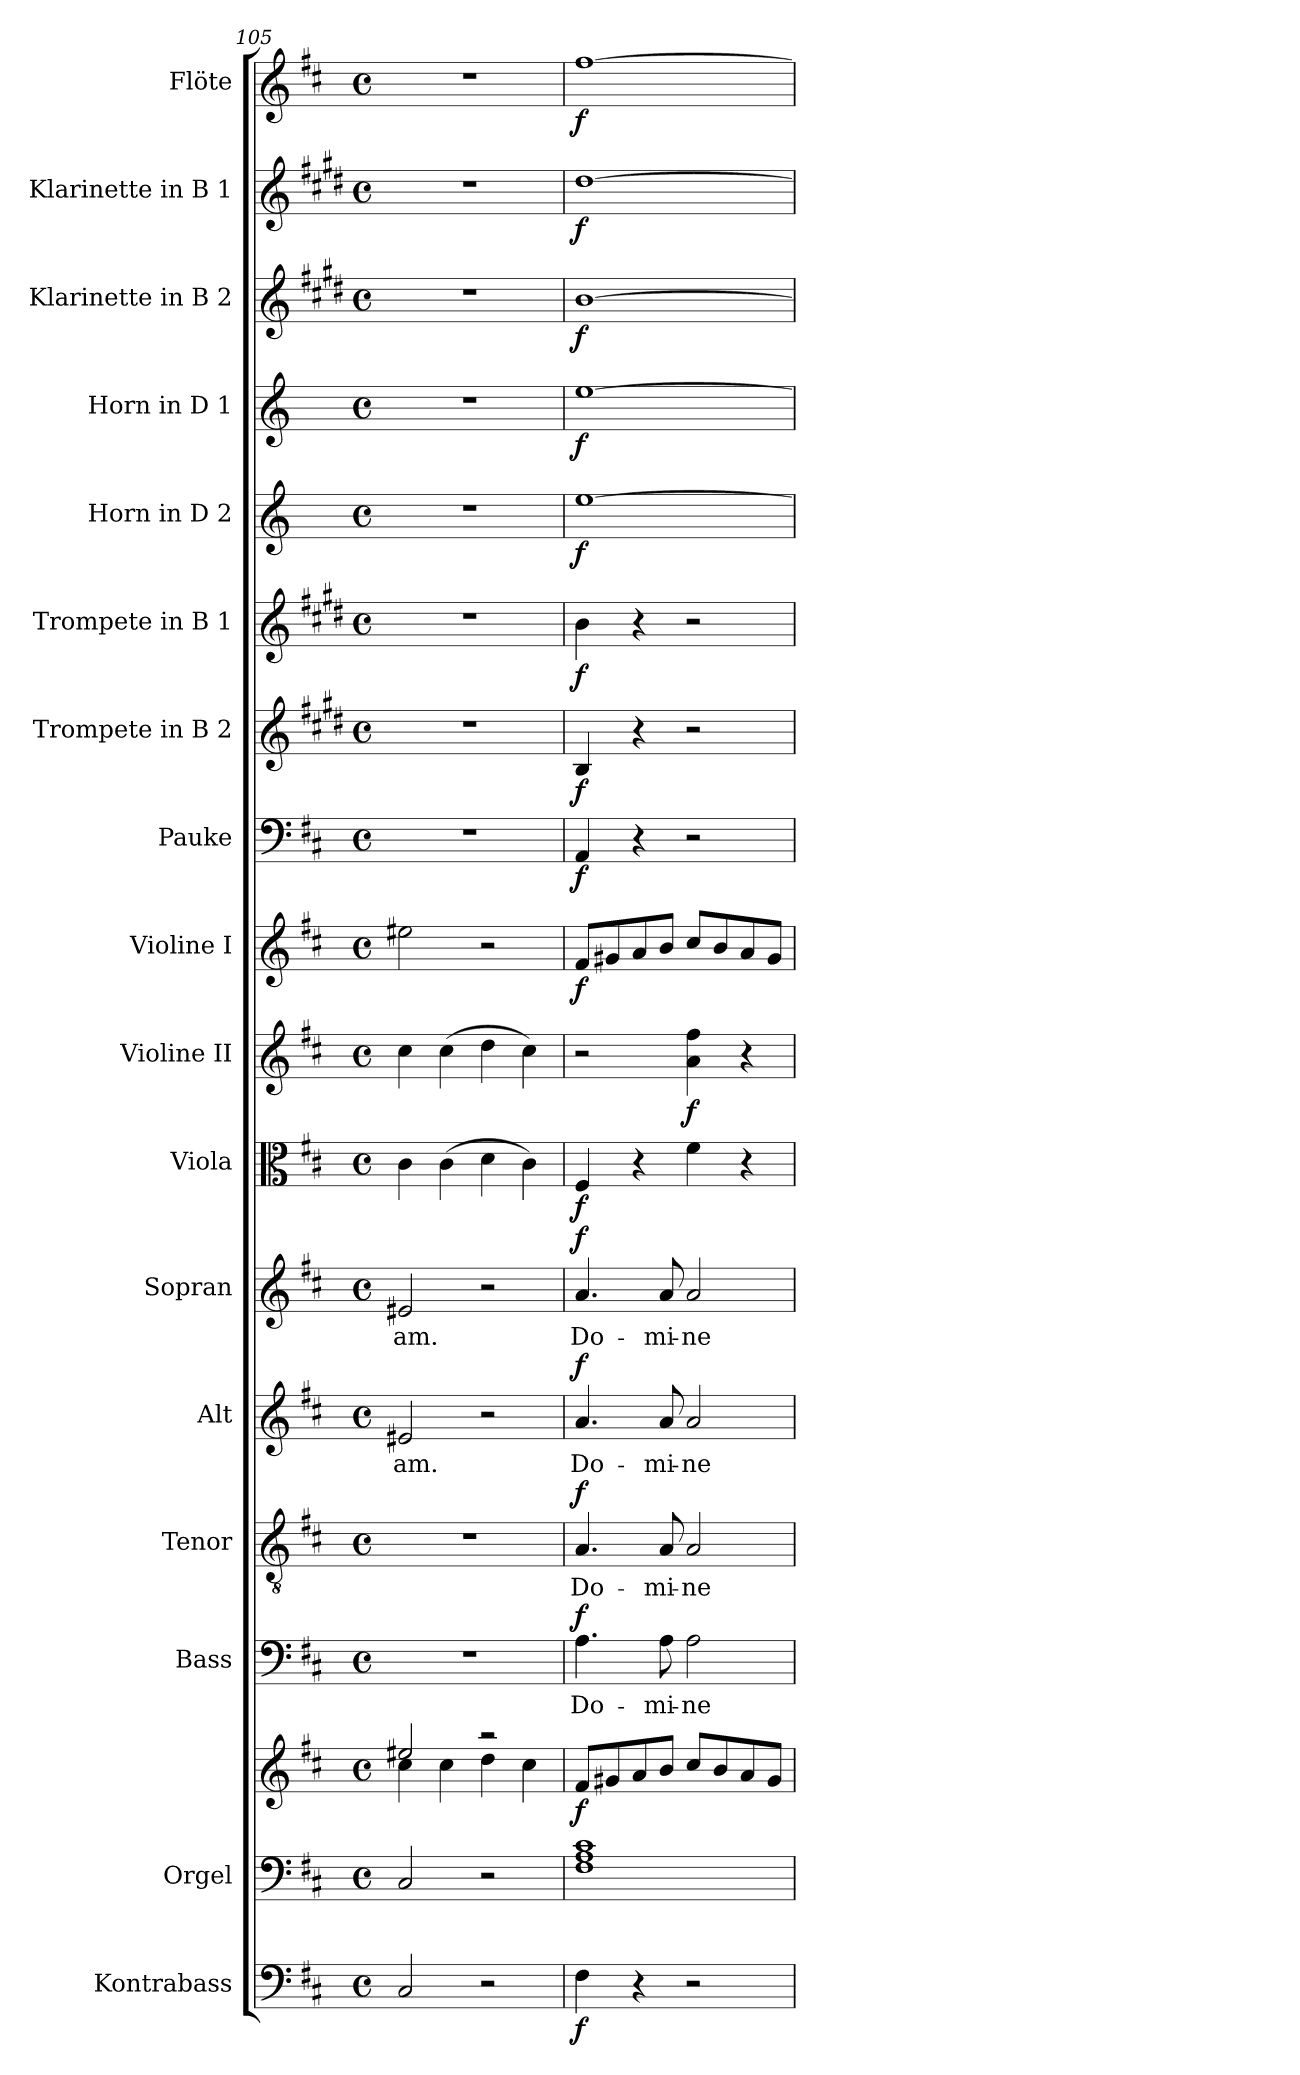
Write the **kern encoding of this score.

**kern	**dynam	**kern	**kern	**dynam	**kern	**text	**dynam	**kern	**text	**dynam	**kern	**text	**dynam	**kern	**text	**dynam	**kern	**dynam	**kern	**dynam	**kern	**dynam	**kern	**dynam	**kern	**dynam	**kern	**dynam	**kern	**dynam	**kern	**dynam	**kern	**dynam	**kern	**dynam	**kern	**dynam
*part17	*part17	*part16	*part16	*part16	*part15	*part15	*part15	*part14	*part14	*part14	*part13	*part13	*part13	*part12	*part12	*part12	*part11	*part11	*part10	*part10	*part9	*part9	*part8	*part8	*part7	*part7	*part6	*part6	*part5	*part5	*part4	*part4	*part3	*part3	*part2	*part2	*part1	*part1
*staff18	*staff18	*staff17	*staff16	*staff16/17	*staff15	*staff15	*staff15	*staff14	*staff14	*staff14	*staff13	*staff13	*staff13	*staff12	*staff12	*staff12	*staff11	*staff11	*staff10	*staff10	*staff9	*staff9	*staff8	*staff8	*staff7	*staff7	*staff6	*staff6	*staff5	*staff5	*staff4	*staff4	*staff3	*staff3	*staff2	*staff2	*staff1	*staff1
*I"Kontrabass	*	*I"Orgel	*	*	*I"Bass	*	*	*I"Tenor	*	*	*I"Alt	*	*	*I"Sopran	*	*	*I"Viola	*	*I"Violine II	*	*I"Violine I	*	*I"Pauke	*	*I"Trompete in B 2	*	*I"Trompete in B 1	*	*I"Horn in D 2	*	*I"Horn in D 1	*	*I"Klarinette in B 2	*	*I"Klarinette in B 1	*	*I"Flöte	*
*I'Kb.	*	*I'Org.	*	*	*I'B	*	*	*I'T	*	*	*I'A	*	*	*I'S	*	*	*I'Vla.	*	*I'Vl. II	*	*I'Vl. I	*	*I'Pk.	*	*I'Trp. 2	*	*I'Trp. 1	*	*I'Hrn. 2	*	*I'Hrn. 1	*	*I'Kl. 2	*	*I'Kl. 1	*	*I'Fl.	*
*clefF4	*	*clefF4	*clefG2	*	*clefF4	*	*	*clefGv2	*	*	*clefG2	*	*	*clefG2	*	*	*clefC3	*	*clefG2	*	*clefG2	*	*clefF4	*	*clefG2	*	*clefG2	*	*clefG2	*	*clefG2	*	*clefG2	*	*clefG2	*	*clefG2	*
*ITrd7c12	*	*	*	*	*	*	*	*	*	*	*	*	*	*	*	*	*	*	*	*	*	*	*	*	*ITrd1c2	*	*ITrd1c2	*	*ITrd-1c-2	*	*ITrd-1c-2	*	*ITrd1c2	*	*ITrd1c2	*	*	*
*k[f#c#]	*	*k[f#c#]	*k[f#c#]	*	*k[f#c#]	*	*	*k[f#c#]	*	*	*k[f#c#]	*	*	*k[f#c#]	*	*	*k[f#c#]	*	*k[f#c#]	*	*k[f#c#]	*	*k[f#c#]	*	*k[f#c#]	*	*k[f#c#]	*	*k[f#c#]	*	*k[f#c#]	*	*k[f#c#]	*	*k[f#c#]	*	*k[f#c#]	*
*D:	*	*D:	*D:	*	*D:	*	*	*D:	*	*	*D:	*	*	*D:	*	*	*D:	*	*D:	*	*D:	*	*D:	*	*D:	*	*D:	*	*D:	*	*D:	*	*D:	*	*D:	*	*D:	*
*M4/4	*	*M4/4	*M4/4	*	*M4/4	*	*	*M4/4	*	*	*M4/4	*	*	*M4/4	*	*	*M4/4	*	*M4/4	*	*M4/4	*	*M4/4	*	*M4/4	*	*M4/4	*	*M4/4	*	*M4/4	*	*M4/4	*	*M4/4	*	*M4/4	*
*met(c)	*	*met(c)	*met(c)	*	*met(c)	*	*	*met(c)	*	*	*met(c)	*	*	*met(c)	*	*	*met(c)	*	*met(c)	*	*met(c)	*	*met(c)	*	*met(c)	*	*met(c)	*	*met(c)	*	*met(c)	*	*met(c)	*	*met(c)	*	*met(c)	*
=105	=105	=105	=105	=105	=105	=105	=105	=105	=105	=105	=105	=105	=105	=105	=105	=105	=105	=105	=105	=105	=105	=105	=105	=105	=105	=105	=105	=105	=105	=105	=105	=105	=105	=105	=105	=105	=105	=105
*	*	*	*^	*	*	*	*	*	*	*	*	*	*	*	*	*	*	*	*	*	*	*	*	*	*	*	*	*	*	*	*	*	*	*	*	*	*	*
!	!	!	!	!	!	!	!	!	!	!	!	!	!LO:LY:b	!	!	!LO:LY:b	!	!	!	!	!	!	!	!	!	!	!	!	!	!	!	!	!	!	!	!	!	!	!
2CC#/	.	2C#/	2ee#X/	4cc#\	.	1r	.	.	1r	.	.	2e#X/	-am.	.	2e#X/	-am.	.	4c#\	.	4cc#\	.	2ee#X\	.	1r	.	1r	.	1r	.	1r	.	1r	.	1r	.	1r	.	1r	.
.	.	.	.	4cc#\	.	.	.	.	.	.	.	.	.	.	.	.	.	(>4c#\	.	(>4cc#\	.	.	.	.	.	.	.	.	.	.	.	.	.	.	.	.	.	.	.
2r	.	2r	2raa	4dd\	.	.	.	.	.	.	.	2r	.	.	2r	.	.	4d\	.	4dd\	.	2r	.	.	.	.	.	.	.	.	.	.	.	.	.	.	.	.	.
.	.	.	.	4cc#\	.	.	.	.	.	.	.	.	.	.	.	.	.	4c#\)	.	4cc#\)	.	.	.	.	.	.	.	.	.	.	.	.	.	.	.	.	.	.	.
=106	=106	=106	=106	=106	=106	=106	=106	=106	=106	=106	=106	=106	=106	=106	=106	=106	=106	=106	=106	=106	=106	=106	=106	=106	=106	=106	=106	=106	=106	=106	=106	=106	=106	=106	=106	=106	=106	=106	=106
!	!LO:DY:b	!	!	!	!LO:DY:b	!	!LO:LY:b	!LO:DY:a	!	!LO:LY:b	!LO:DY:a	!	!LO:LY:b	!LO:DY:a	!	!LO:LY:b	!LO:DY:a	!	!LO:DY:b	!	!	!	!LO:DY:b	!	!LO:DY:b	!	!LO:DY:b	!	!LO:DY:b	!	!LO:DY:b	!	!LO:DY:b	!	!LO:DY:b	!	!LO:DY:b	!	!LO:DY:b
*	*	*	*v	*v	*	*	*	*	*	*	*	*	*	*	*	*	*	*	*	*	*	*	*	*	*	*	*	*	*	*	*	*	*	*	*	*	*	*	*
4FF#\	f	1F# 1A 1c#	8f#/L	f	4.A\	Do-	f	4.A/	Do-	f	4.a/	Do-	f	4.a/	Do-	f	4F#/	f	2r	.	8f#/L	f	4AA/	f	4A/	f	4a\	f	[1ff#	f	[1ff#	f	[1a	f	[1cc#	f	[1ff#	f
.	.	.	8g#X/	.	.	.	.	.	.	.	.	.	.	.	.	.	.	.	.	.	8g#X/	.	.	.	.	.	.	.	.	.	.	.	.	.	.	.	.	.
4r	.	.	8a/	.	.	.	.	.	.	.	.	.	.	.	.	.	4r	.	.	.	8a/	.	4r	.	4r	.	4r	.	.	.	.	.	.	.	.	.	.	.
!	!	!	!	!	!	!LO:LY:b	!	!	!LO:LY:b	!	!	!LO:LY:b	!	!	!LO:LY:b	!	!	!	!	!	!	!	!	!	!	!	!	!	!	!	!	!	!	!	!	!	!	!
.	.	.	8b/J	.	8A\	-mi-	.	8A/	-mi-	.	8a/	-mi-	.	8a/	-mi-	.	.	.	.	.	8b/J	.	.	.	.	.	.	.	.	.	.	.	.	.	.	.	.	.
!	!	!	!	!	!	!LO:LY:b	!	!	!LO:LY:b	!	!	!LO:LY:b	!	!	!LO:LY:b	!	!	!	!	!LO:DY:b	!	!	!	!	!	!	!	!	!	!	!	!	!	!	!	!	!	!
2r	.	.	8cc#/L	.	2A\	-ne	.	2A/	-ne	.	2a/	-ne	.	2a/	-ne	.	4f#\	.	4a\ 4ff#\	f	8cc#/L	.	2r	.	2r	.	2r	.	.	.	.	.	.	.	.	.	.	.
.	.	.	8b/	.	.	.	.	.	.	.	.	.	.	.	.	.	.	.	.	.	8b/	.	.	.	.	.	.	.	.	.	.	.	.	.	.	.	.	.
.	.	.	8a/	.	.	.	.	.	.	.	.	.	.	.	.	.	4r	.	4r	.	8a/	.	.	.	.	.	.	.	.	.	.	.	.	.	.	.	.	.
.	.	.	8g#/J	.	.	.	.	.	.	.	.	.	.	.	.	.	.	.	.	.	8g#/J	.	.	.	.	.	.	.	.	.	.	.	.	.	.	.	.	.
=	=	=	=	=	=	=	=	=	=	=	=	=	=	=	=	=	=	=	=	=	=	=	=	=	=	=	=	=	=	=	=	=	=	=	=	=	=	=
*-	*-	*-	*-	*-	*-	*-	*-	*-	*-	*-	*-	*-	*-	*-	*-	*-	*-	*-	*-	*-	*-	*-	*-	*-	*-	*-	*-	*-	*-	*-	*-	*-	*-	*-	*-	*-	*-	*-
